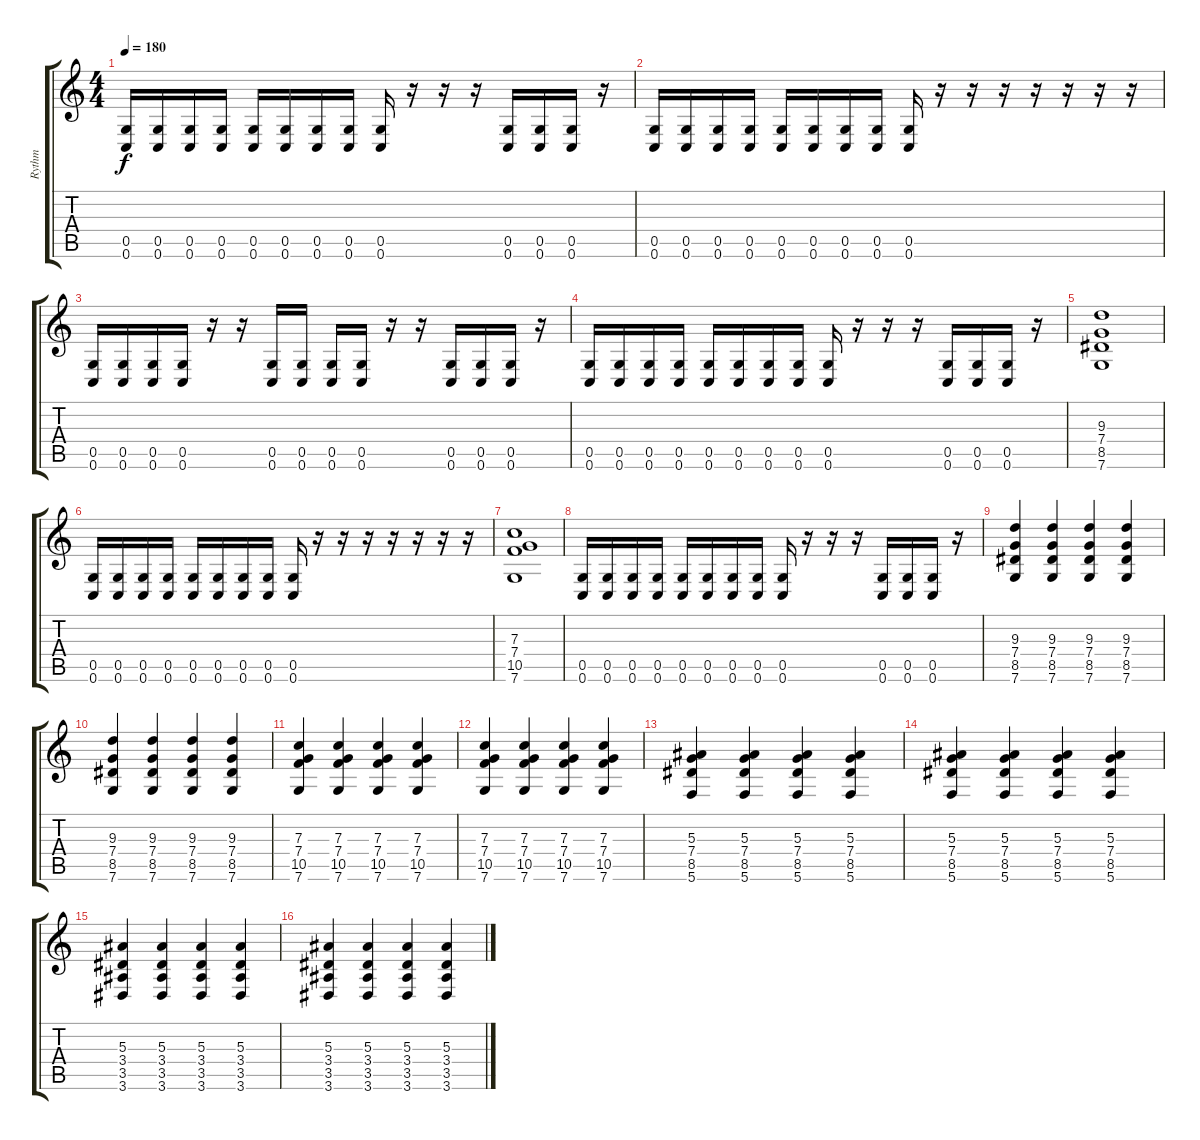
\track ("Rythm" "Rythm") {instrument distortionguitar}
\staff {score tabs}
\tuning (D4 A3 F3 C3 G2 C2) {hide}
\ts (4 4)
\tempo 180
\clef g2
\ks c
(0.5 0.6).16{dy f} (0.5 0.6).16 (0.5 0.6).16 (0.5 0.6).16 (0.5 0.6).16 (0.5 0.6).16 (0.5 0.6).16 (0.5 0.6).16 (0.5 0.6).16 r.16 r.16 r.16 (0.5 0.6).16 (0.5 0.6).16 (0.5 0.6).16 r.16 |
(0.5 0.6).16 (0.5 0.6).16 (0.5 0.6).16 (0.5 0.6).16 (0.5 0.6).16 (0.5 0.6).16 (0.5 0.6).16 (0.5 0.6).16 (0.5 0.6).16 r.16 r.16 r.16 r.16 r.16 r.16 r.16 |
(0.5 0.6).16 (0.5 0.6).16 (0.5 0.6).16 (0.5 0.6).16 r.16 r.16 (0.5 0.6).16 (0.5 0.6).16 (0.5 0.6).16 (0.5 0.6).16 r.16 r.16 (0.5 0.6).16 (0.5 0.6).16 (0.5 0.6).16 r.16 |
(0.5 0.6).16 (0.5 0.6).16 (0.5 0.6).16 (0.5 0.6).16 (0.5 0.6).16 (0.5 0.6).16 (0.5 0.6).16 (0.5 0.6).16 (0.5 0.6).16 r.16 r.16 r.16 (0.5 0.6).16 (0.5 0.6).16 (0.5 0.6).16 r.16 |
(9.3 7.4 8.5 7.6).1 |
(0.5 0.6).16 (0.5 0.6).16 (0.5 0.6).16 (0.5 0.6).16 (0.5 0.6).16 (0.5 0.6).16 (0.5 0.6).16 (0.5 0.6).16 (0.5 0.6).16 r.16 r.16 r.16 r.16 r.16 r.16 r.16 |
(7.3 7.4 10.5 7.6).1 |
(0.5 0.6).16 (0.5 0.6).16 (0.5 0.6).16 (0.5 0.6).16 (0.5 0.6).16 (0.5 0.6).16 (0.5 0.6).16 (0.5 0.6).16 (0.5 0.6).16 r.16 r.16 r.16 (0.5 0.6).16 (0.5 0.6).16 (0.5 0.6).16 r.16 |
(9.3 7.4 8.5 7.6).4 (9.3 7.4 8.5 7.6).4 (9.3 7.4 8.5 7.6).4 (9.3 7.4 8.5 7.6).4 |
(9.3 7.4 8.5 7.6).4 (9.3 7.4 8.5 7.6).4 (9.3 7.4 8.5 7.6).4 (9.3 7.4 8.5 7.6).4 |
(7.3 7.4 10.5 7.6).4 (7.3 7.4 10.5 7.6).4 (7.3 7.4 10.5 7.6).4 (7.3 7.4 10.5 7.6).4 |
(7.3 7.4 10.5 7.6).4 (7.3 7.4 10.5 7.6).4 (7.3 7.4 10.5 7.6).4 (7.3 7.4 10.5 7.6).4 |
(5.3 7.4 8.5 5.6).4 (5.3 7.4 8.5 5.6).4 (5.3 7.4 8.5 5.6).4 (5.3 7.4 8.5 5.6).4 |
(5.3 7.4 8.5 5.6).4 (5.3 7.4 8.5 5.6).4 (5.3 7.4 8.5 5.6).4 (5.3 7.4 8.5 5.6).4 |
(5.3 3.4 3.5 3.6).4 (5.3 3.4 3.5 3.6).4 (5.3 3.4 3.5 3.6).4 (5.3 3.4 3.5 3.6).4 |
(5.3 3.4 3.5 3.6).4 (5.3 3.4 3.5 3.6).4 (5.3 3.4 3.5 3.6).4 (5.3 3.4 3.5 3.6).4
